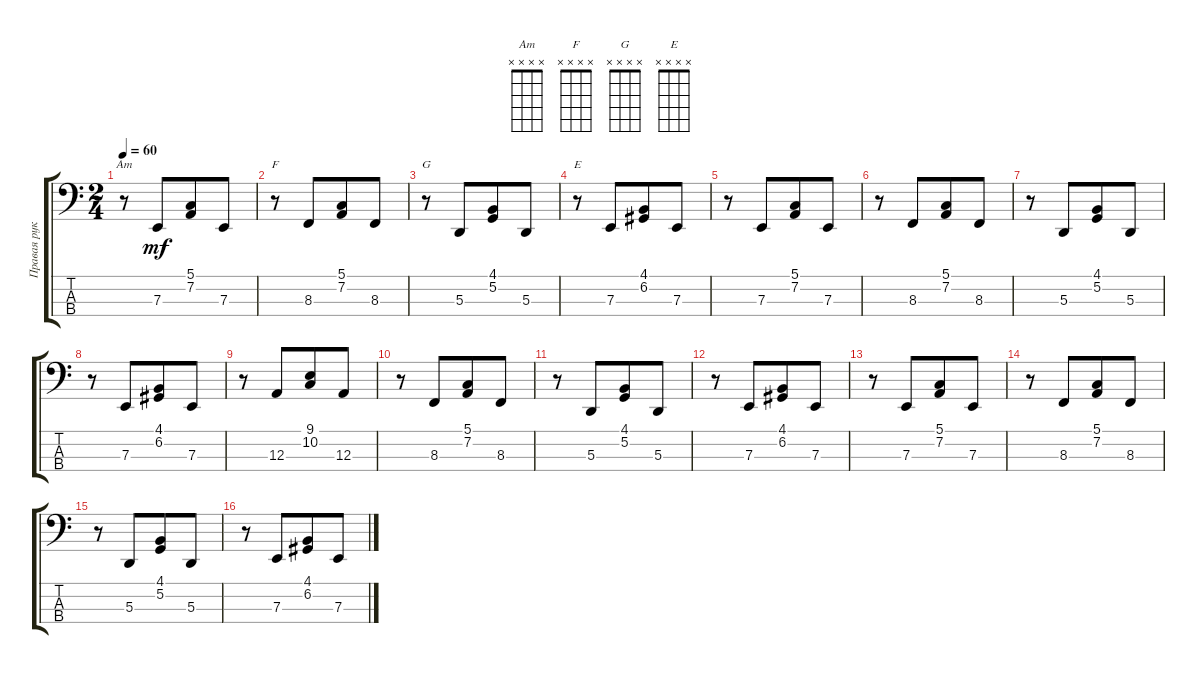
\track ("Правая рука" "Правая рук") {instrument brightacousticpiano}
\staff {score tabs}
\tuning (G2 D2 A1 E1) {hide}
\chord ("Am" x x x x)
\chord ("F" x x x x)
\chord ("G" x x x x)
\chord ("E" x x x x)
\ts (2 4)
\tempo 60
\clef f4
\ks c
r.8{ch "Am" dy mf} 7.3.8{beam merge} (5.1 7.2).8 7.3.8 |
r.8{ch "F"} 8.3.8{beam merge} (5.1 7.2).8 8.3.8 |
r.8{ch "G"} 5.3.8{beam merge} (4.1 5.2).8 5.3.8 |
r.8{ch "E"} 7.3.8{beam merge} (4.1 6.2).8 7.3.8 |
r.8 7.3.8{beam merge} (5.1 7.2).8 7.3.8 |
r.8 8.3.8{beam merge} (5.1 7.2).8 8.3.8 |
r.8 5.3.8{beam merge} (4.1 5.2).8 5.3.8 |
r.8 7.3.8{beam merge} (4.1 6.2).8 7.3.8 |
r.8 12.3.8{beam merge} (9.1 10.2).8 12.3.8 |
r.8 8.3.8{beam merge} (5.1 7.2).8 8.3.8 |
r.8 5.3.8{beam merge} (4.1 5.2).8 5.3.8 |
r.8 7.3.8{beam merge} (4.1 6.2).8 7.3.8 |
r.8 7.3.8{beam merge} (5.1 7.2).8 7.3.8 |
r.8 8.3.8{beam merge} (5.1 7.2).8 8.3.8 |
r.8 5.3.8{beam merge} (4.1 5.2).8 5.3.8 |
r.8 7.3.8{beam merge} (4.1 6.2).8 7.3.8
